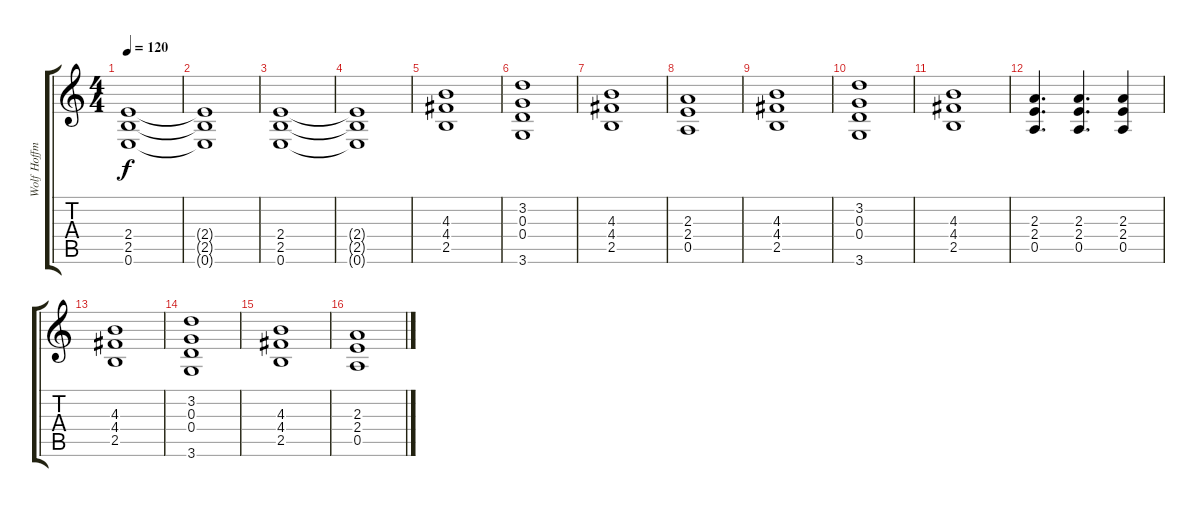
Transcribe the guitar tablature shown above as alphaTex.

\track ("Wolf Hoffmann" "Wolf Hoffm") {instrument distortionguitar}
\staff {score tabs}
\tuning (E4 B3 G3 D3 A2 E2) {hide}
\ts (4 4)
\tempo 120
\clef g2
\ks c
(2.4 2.5 0.6).1{dy f} |
(2.4{t} 2.5{t} 0.6{t}).1 |
(2.4 2.5 0.6).1 |
(2.4{t} 2.5{t} 0.6{t}).1 |
(4.3 4.4 2.5).1 |
(3.2 0.3 0.4 3.6).1 |
(4.3 4.4 2.5).1 |
(2.3 2.4 0.5).1 |
(4.3 4.4 2.5).1 |
(3.2 0.3 0.4 3.6).1 |
(4.3 4.4 2.5).1 |
(2.3 2.4 0.5).4{d} (2.3 2.4 0.5).4{d} (2.3 2.4 0.5).4 |
(4.3 4.4 2.5).1 |
(3.2 0.3 0.4 3.6).1 |
(4.3 4.4 2.5).1 |
(2.3 2.4 0.5).1
